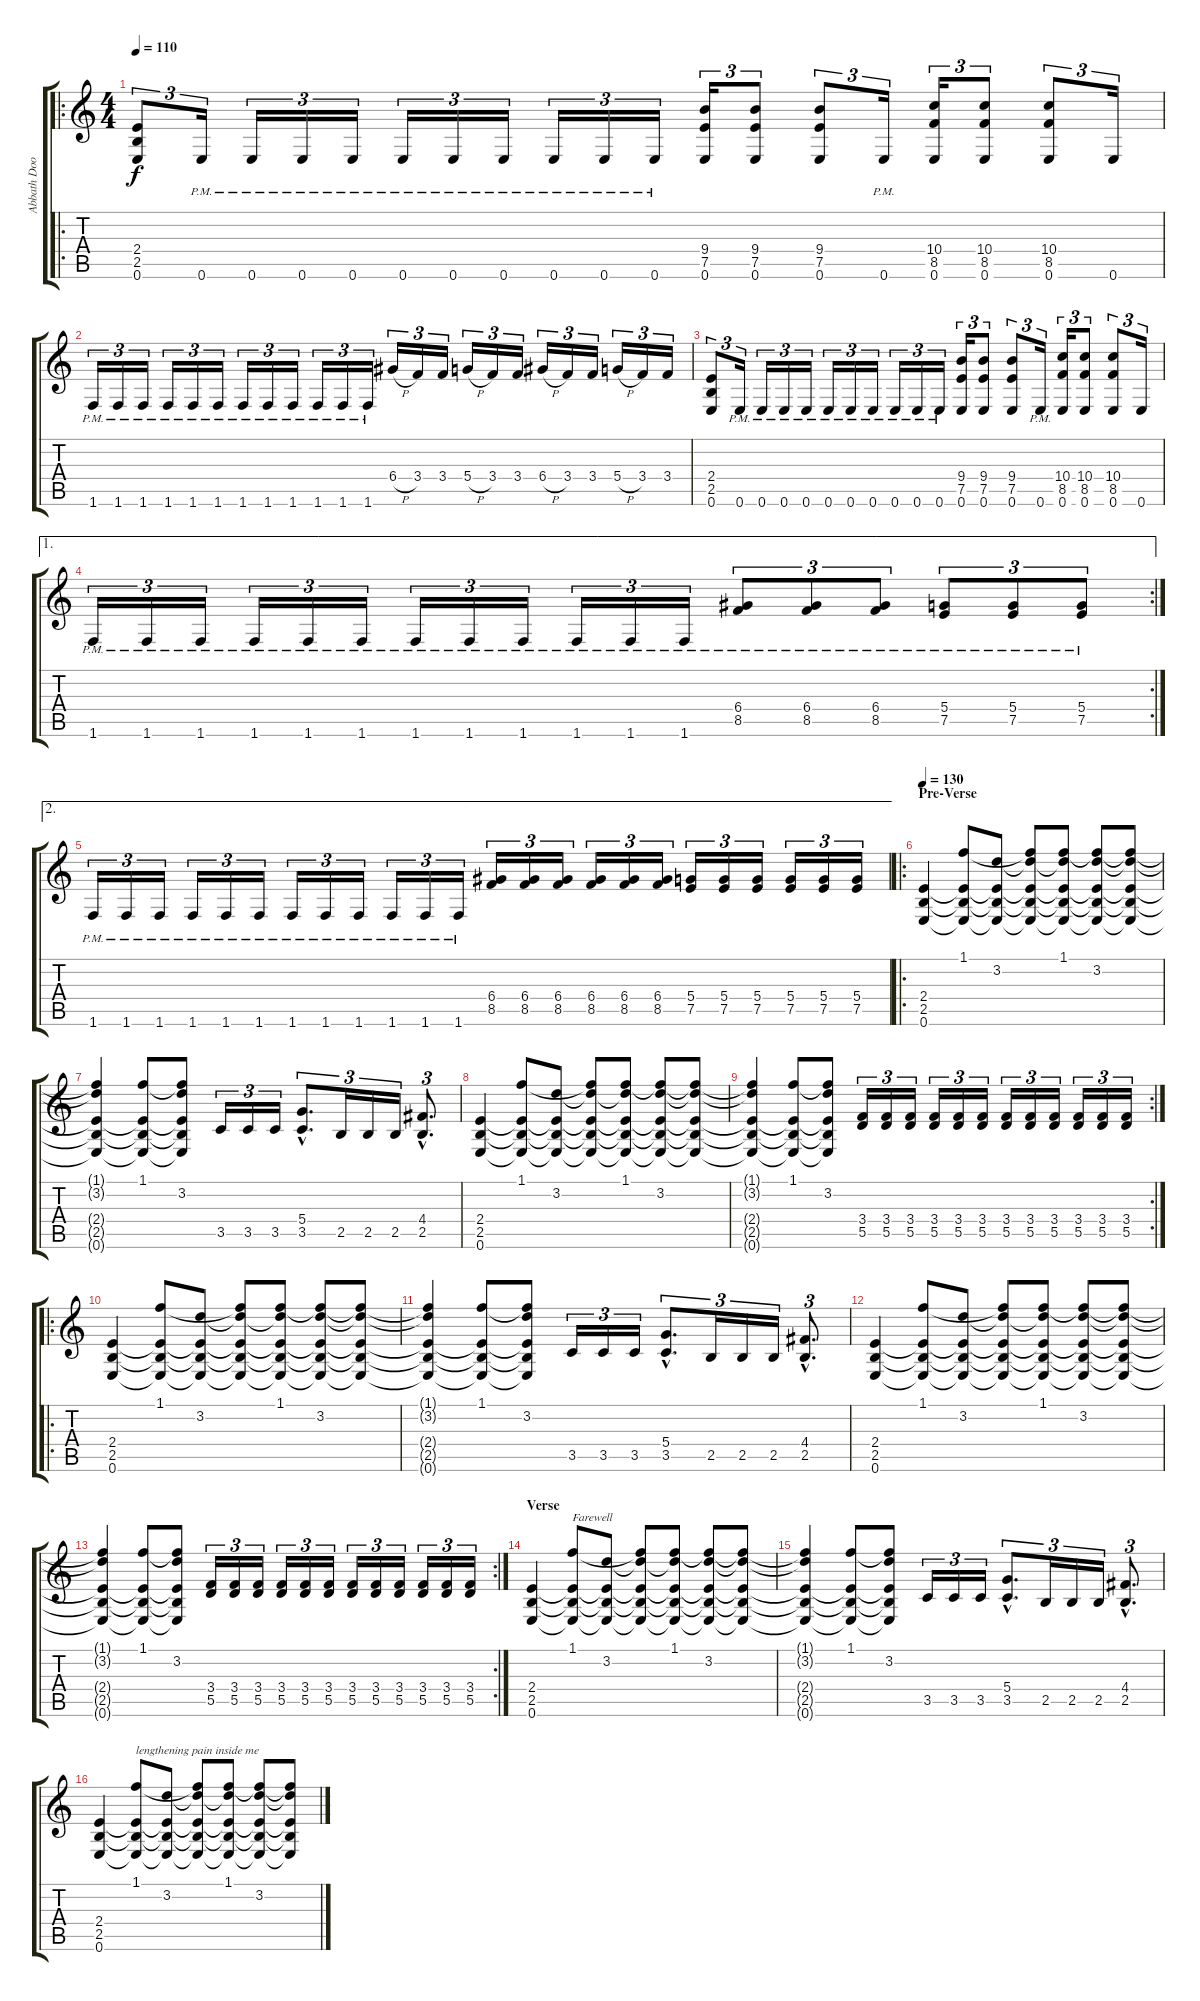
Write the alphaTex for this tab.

\track ("Abbath Doom Occulta (Guitar)" "Abbath Doo") {instrument distortionguitar}
\staff {score tabs}
\tuning (E4 B3 G3 D3 A2 E2) {hide}
\ro
\ts (4 4)
\tempo 110
\clef g2
\ks c
(2.4 2.5 0.6).8{tu (3 2) dy f} 0.6{pm}.16{tu (3 2)} 0.6{pm}.16{tu (3 2)} 0.6{pm}.16{tu (3 2)} 0.6{pm}.16{tu (3 2)} 0.6{pm}.16{tu (3 2)} 0.6{pm}.16{tu (3 2)} 0.6{pm}.16{tu (3 2)} 0.6{pm}.16{tu (3 2)} 0.6{pm}.16{tu (3 2)} 0.6{pm}.16{tu (3 2)} (9.4 7.5 0.6).16{tu (3 2)} (9.4 7.5 0.6).8{tu (3 2)} (9.4 7.5 0.6).8{tu (3 2)} 0.6{pm}.16{tu (3 2)} (10.4 8.5 0.6).16{tu (3 2)} (10.4 8.5 0.6).8{tu (3 2)} (10.4 8.5 0.6).8{tu (3 2)} 0.6.16{tu (3 2)} |
1.6{pm}.16{tu (3 2)} 1.6{pm}.16{tu (3 2)} 1.6{pm}.16{tu (3 2)} 1.6{pm}.16{tu (3 2)} 1.6{pm}.16{tu (3 2)} 1.6{pm}.16{tu (3 2)} 1.6{pm}.16{tu (3 2)} 1.6{pm}.16{tu (3 2)} 1.6{pm}.16{tu (3 2)} 1.6{pm}.16{tu (3 2)} 1.6{pm}.16{tu (3 2)} 1.6{pm}.16{tu (3 2)} 6.4{h}.16{tu (3 2)} 3.4.16{tu (3 2)} 3.4.16{tu (3 2)} 5.4{h}.16{tu (3 2)} 3.4.16{tu (3 2)} 3.4.16{tu (3 2)} 6.4{h}.16{tu (3 2)} 3.4.16{tu (3 2)} 3.4.16{tu (3 2)} 5.4{h}.16{tu (3 2)} 3.4.16{tu (3 2)} 3.4.16{tu (3 2)} |
(2.4 2.5 0.6).8{tu (3 2)} 0.6{pm}.16{tu (3 2)} 0.6{pm}.16{tu (3 2)} 0.6{pm}.16{tu (3 2)} 0.6{pm}.16{tu (3 2)} 0.6{pm}.16{tu (3 2)} 0.6{pm}.16{tu (3 2)} 0.6{pm}.16{tu (3 2)} 0.6{pm}.16{tu (3 2)} 0.6{pm}.16{tu (3 2)} 0.6{pm}.16{tu (3 2)} (9.4 7.5 0.6).16{tu (3 2)} (9.4 7.5 0.6).8{tu (3 2)} (9.4 7.5 0.6).8{tu (3 2)} 0.6{pm}.16{tu (3 2)} (10.4 8.5 0.6).16{tu (3 2)} (10.4 8.5 0.6).8{tu (3 2)} (10.4 8.5 0.6).8{tu (3 2)} 0.6.16{tu (3 2)} |
\ae 1
\rc 2
1.6{pm}.16{tu (3 2)} 1.6{pm}.16{tu (3 2)} 1.6{pm}.16{tu (3 2)} 1.6{pm}.16{tu (3 2)} 1.6{pm}.16{tu (3 2)} 1.6{pm}.16{tu (3 2)} 1.6{pm}.16{tu (3 2)} 1.6{pm}.16{tu (3 2)} 1.6{pm}.16{tu (3 2)} 1.6{pm}.16{tu (3 2)} 1.6{pm}.16{tu (3 2)} 1.6{pm}.16{tu (3 2)} (6.4 8.5{pm}).8{tu (3 2)} (6.4{pm} 8.5{pm}).8{tu (3 2)} (6.4{pm} 8.5{pm}).8{tu (3 2)} (5.4{pm} 7.5{pm}).8{tu (3 2)} (5.4{pm} 7.5{pm}).8{tu (3 2)} (5.4{pm} 7.5{pm}).8{tu (3 2)} |
\ae 2
1.6{pm}.16{tu (3 2)} 1.6{pm}.16{tu (3 2)} 1.6{pm}.16{tu (3 2)} 1.6{pm}.16{tu (3 2)} 1.6{pm}.16{tu (3 2)} 1.6{pm}.16{tu (3 2)} 1.6{pm}.16{tu (3 2)} 1.6{pm}.16{tu (3 2)} 1.6{pm}.16{tu (3 2)} 1.6{pm}.16{tu (3 2)} 1.6{pm}.16{tu (3 2)} 1.6{pm}.16{tu (3 2)} (6.4 8.5).16{tu (3 2)} (6.4 8.5).16{tu (3 2)} (6.4 8.5).16{tu (3 2)} (6.4 8.5).16{tu (3 2)} (6.4 8.5).16{tu (3 2)} (6.4 8.5).16{tu (3 2)} (5.4 7.5).16{tu (3 2)} (5.4 7.5).16{tu (3 2)} (5.4 7.5).16{tu (3 2)} (5.4 7.5).16{tu (3 2)} (5.4 7.5).16{tu (3 2)} (5.4 7.5).16{tu (3 2)} |
\ro
\section ("" "Pre-Verse")
\tempo 130
(2.4 2.5 0.6).4 (1.1 2.4{t} 2.5{t} 0.6{t}).8 (3.2 2.4{t} 2.5{t} 0.6{t}).8 (1.1{t} 3.2{t} 2.4{t} 2.5{t} 0.6{t}).8 (1.1 3.2{t} 2.4{t} 2.5{t} 0.6{t}).8 (1.1{t} 3.2 2.4{t} 2.5{t} 0.6{t}).8 (1.1{t} 3.2{t} 2.4{t} 2.5{t} 0.6{t}).8 |
(1.1{t} 3.2{t} 2.4{t} 2.5{t} 0.6{t}).4 (1.1 2.4{t} 2.5{t} 0.6{t}).8 (1.1{t} 3.2 2.4{t} 2.5{t} 0.6{t}).8 3.5.16{tu (3 2)} 3.5.16{tu (3 2)} 3.5.16{tu (3 2)} (5.4{hac} 3.5{hac}).8{d tu (3 2)} 2.5.16{tu (3 2)} 2.5.16{tu (3 2)} 2.5.16{tu (3 2)} (4.4{hac} 2.5{hac}).8{d tu (3 2)} |
(2.4 2.5 0.6).4 (1.1 2.4{t} 2.5{t} 0.6{t}).8 (3.2 2.4{t} 2.5{t} 0.6{t}).8 (1.1{t} 3.2{t} 2.4{t} 2.5{t} 0.6{t}).8 (1.1 3.2{t} 2.4{t} 2.5{t} 0.6{t}).8 (1.1{t} 3.2 2.4{t} 2.5{t} 0.6{t}).8 (1.1{t} 3.2{t} 2.4{t} 2.5{t} 0.6{t}).8 |
\rc 2
(1.1{t} 3.2{t} 2.4{t} 2.5{t} 0.6{t}).4 (1.1 2.4{t} 2.5{t} 0.6{t}).8 (1.1{t} 3.2 2.4{t} 2.5{t} 0.6{t}).8 (3.4 5.5).16{tu (3 2)} (3.4 5.5).16{tu (3 2)} (3.4 5.5).16{tu (3 2)} (3.4 5.5).16{tu (3 2)} (3.4 5.5).16{tu (3 2)} (3.4 5.5).16{tu (3 2)} (3.4 5.5).16{tu (3 2)} (3.4 5.5).16{tu (3 2)} (3.4 5.5).16{tu (3 2)} (3.4 5.5).16{tu (3 2)} (3.4 5.5).16{tu (3 2)} (3.4 5.5).16{tu (3 2)} |
\ro
(2.4 2.5 0.6).4 (1.1 2.4{t} 2.5{t} 0.6{t}).8 (3.2 2.4{t} 2.5{t} 0.6{t}).8 (1.1{t} 3.2{t} 2.4{t} 2.5{t} 0.6{t}).8 (1.1 3.2{t} 2.4{t} 2.5{t} 0.6{t}).8 (1.1{t} 3.2 2.4{t} 2.5{t} 0.6{t}).8 (1.1{t} 3.2{t} 2.4{t} 2.5{t} 0.6{t}).8 |
(1.1{t} 3.2{t} 2.4{t} 2.5{t} 0.6{t}).4 (1.1 2.4{t} 2.5{t} 0.6{t}).8 (1.1{t} 3.2 2.4{t} 2.5{t} 0.6{t}).8 3.5.16{tu (3 2)} 3.5.16{tu (3 2)} 3.5.16{tu (3 2)} (5.4{hac} 3.5{hac}).8{d tu (3 2)} 2.5.16{tu (3 2)} 2.5.16{tu (3 2)} 2.5.16{tu (3 2)} (4.4{hac} 2.5{hac}).8{d tu (3 2)} |
(2.4 2.5 0.6).4 (1.1 2.4{t} 2.5{t} 0.6{t}).8 (3.2 2.4{t} 2.5{t} 0.6{t}).8 (1.1{t} 3.2{t} 2.4{t} 2.5{t} 0.6{t}).8 (1.1 3.2{t} 2.4{t} 2.5{t} 0.6{t}).8 (1.1{t} 3.2 2.4{t} 2.5{t} 0.6{t}).8 (1.1{t} 3.2{t} 2.4{t} 2.5{t} 0.6{t}).8 |
\rc 2
(1.1{t} 3.2{t} 2.4{t} 2.5{t} 0.6{t}).4 (1.1 2.4{t} 2.5{t} 0.6{t}).8 (1.1{t} 3.2 2.4{t} 2.5{t} 0.6{t}).8 (3.4 5.5).16{tu (3 2)} (3.4 5.5).16{tu (3 2)} (3.4 5.5).16{tu (3 2)} (3.4 5.5).16{tu (3 2)} (3.4 5.5).16{tu (3 2)} (3.4 5.5).16{tu (3 2)} (3.4 5.5).16{tu (3 2)} (3.4 5.5).16{tu (3 2)} (3.4 5.5).16{tu (3 2)} (3.4 5.5).16{tu (3 2)} (3.4 5.5).16{tu (3 2)} (3.4 5.5).16{tu (3 2)} |
\section ("" "Verse")
(2.4 2.5 0.6).4 (1.1 2.4{t} 2.5{t} 0.6{t}).8{txt "Farewell "} (3.2 2.4{t} 2.5{t} 0.6{t}).8 (1.1{t} 3.2{t} 2.4{t} 2.5{t} 0.6{t}).8 (1.1 3.2{t} 2.4{t} 2.5{t} 0.6{t}).8 (1.1{t} 3.2 2.4{t} 2.5{t} 0.6{t}).8 (1.1{t} 3.2{t} 2.4{t} 2.5{t} 0.6{t}).8 |
(1.1{t} 3.2{t} 2.4{t} 2.5{t} 0.6{t}).4 (1.1 2.4{t} 2.5{t} 0.6{t}).8 (1.1{t} 3.2 2.4{t} 2.5{t} 0.6{t}).8 3.5.16{tu (3 2)} 3.5.16{tu (3 2)} 3.5.16{tu (3 2)} (5.4{hac} 3.5{hac}).8{d tu (3 2)} 2.5.16{tu (3 2)} 2.5.16{tu (3 2)} 2.5.16{tu (3 2)} (4.4{hac} 2.5{hac}).8{d tu (3 2)} |
(2.4 2.5 0.6).4 (1.1 2.4{t} 2.5{t} 0.6{t}).8{txt "lengthening pain inside me"} (3.2 2.4{t} 2.5{t} 0.6{t}).8 (1.1{t} 3.2{t} 2.4{t} 2.5{t} 0.6{t}).8 (1.1 3.2{t} 2.4{t} 2.5{t} 0.6{t}).8 (1.1{t} 3.2 2.4{t} 2.5{t} 0.6{t}).8 (1.1{t} 3.2{t} 2.4{t} 2.5{t} 0.6{t}).8
